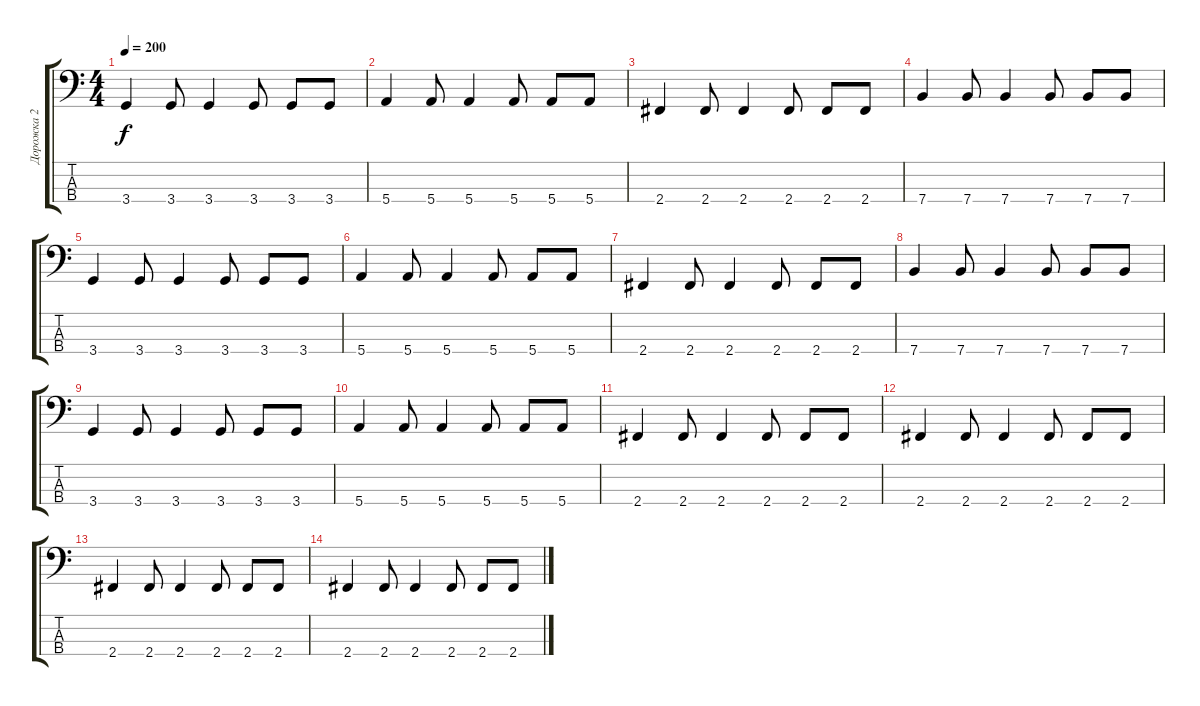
\track ("Дорожка 2" "Дорожка 2") {instrument electricbassfinger}
\staff {score tabs}
\tuning (G2 D2 A1 E1) {hide}
\ts (4 4)
\tempo 200
\clef f4
\ks c
3.4.4{dy f} 3.4.8 3.4.4 3.4.8 3.4.8 3.4.8 |
5.4.4 5.4.8 5.4.4 5.4.8 5.4.8 5.4.8 |
2.4.4 2.4.8 2.4.4 2.4.8 2.4.8 2.4.8 |
7.4.4 7.4.8 7.4.4 7.4.8 7.4.8 7.4.8 |
3.4.4 3.4.8 3.4.4 3.4.8 3.4.8 3.4.8 |
5.4.4 5.4.8 5.4.4 5.4.8 5.4.8 5.4.8 |
2.4.4 2.4.8 2.4.4 2.4.8 2.4.8 2.4.8 |
7.4.4 7.4.8 7.4.4 7.4.8 7.4.8 7.4.8 |
3.4.4 3.4.8 3.4.4 3.4.8 3.4.8 3.4.8 |
5.4.4 5.4.8 5.4.4 5.4.8 5.4.8 5.4.8 |
2.4.4 2.4.8 2.4.4 2.4.8 2.4.8 2.4.8 |
2.4.4 2.4.8 2.4.4 2.4.8 2.4.8 2.4.8 |
2.4.4 2.4.8 2.4.4 2.4.8 2.4.8 2.4.8 |
2.4.4 2.4.8 2.4.4 2.4.8 2.4.8 2.4.8
